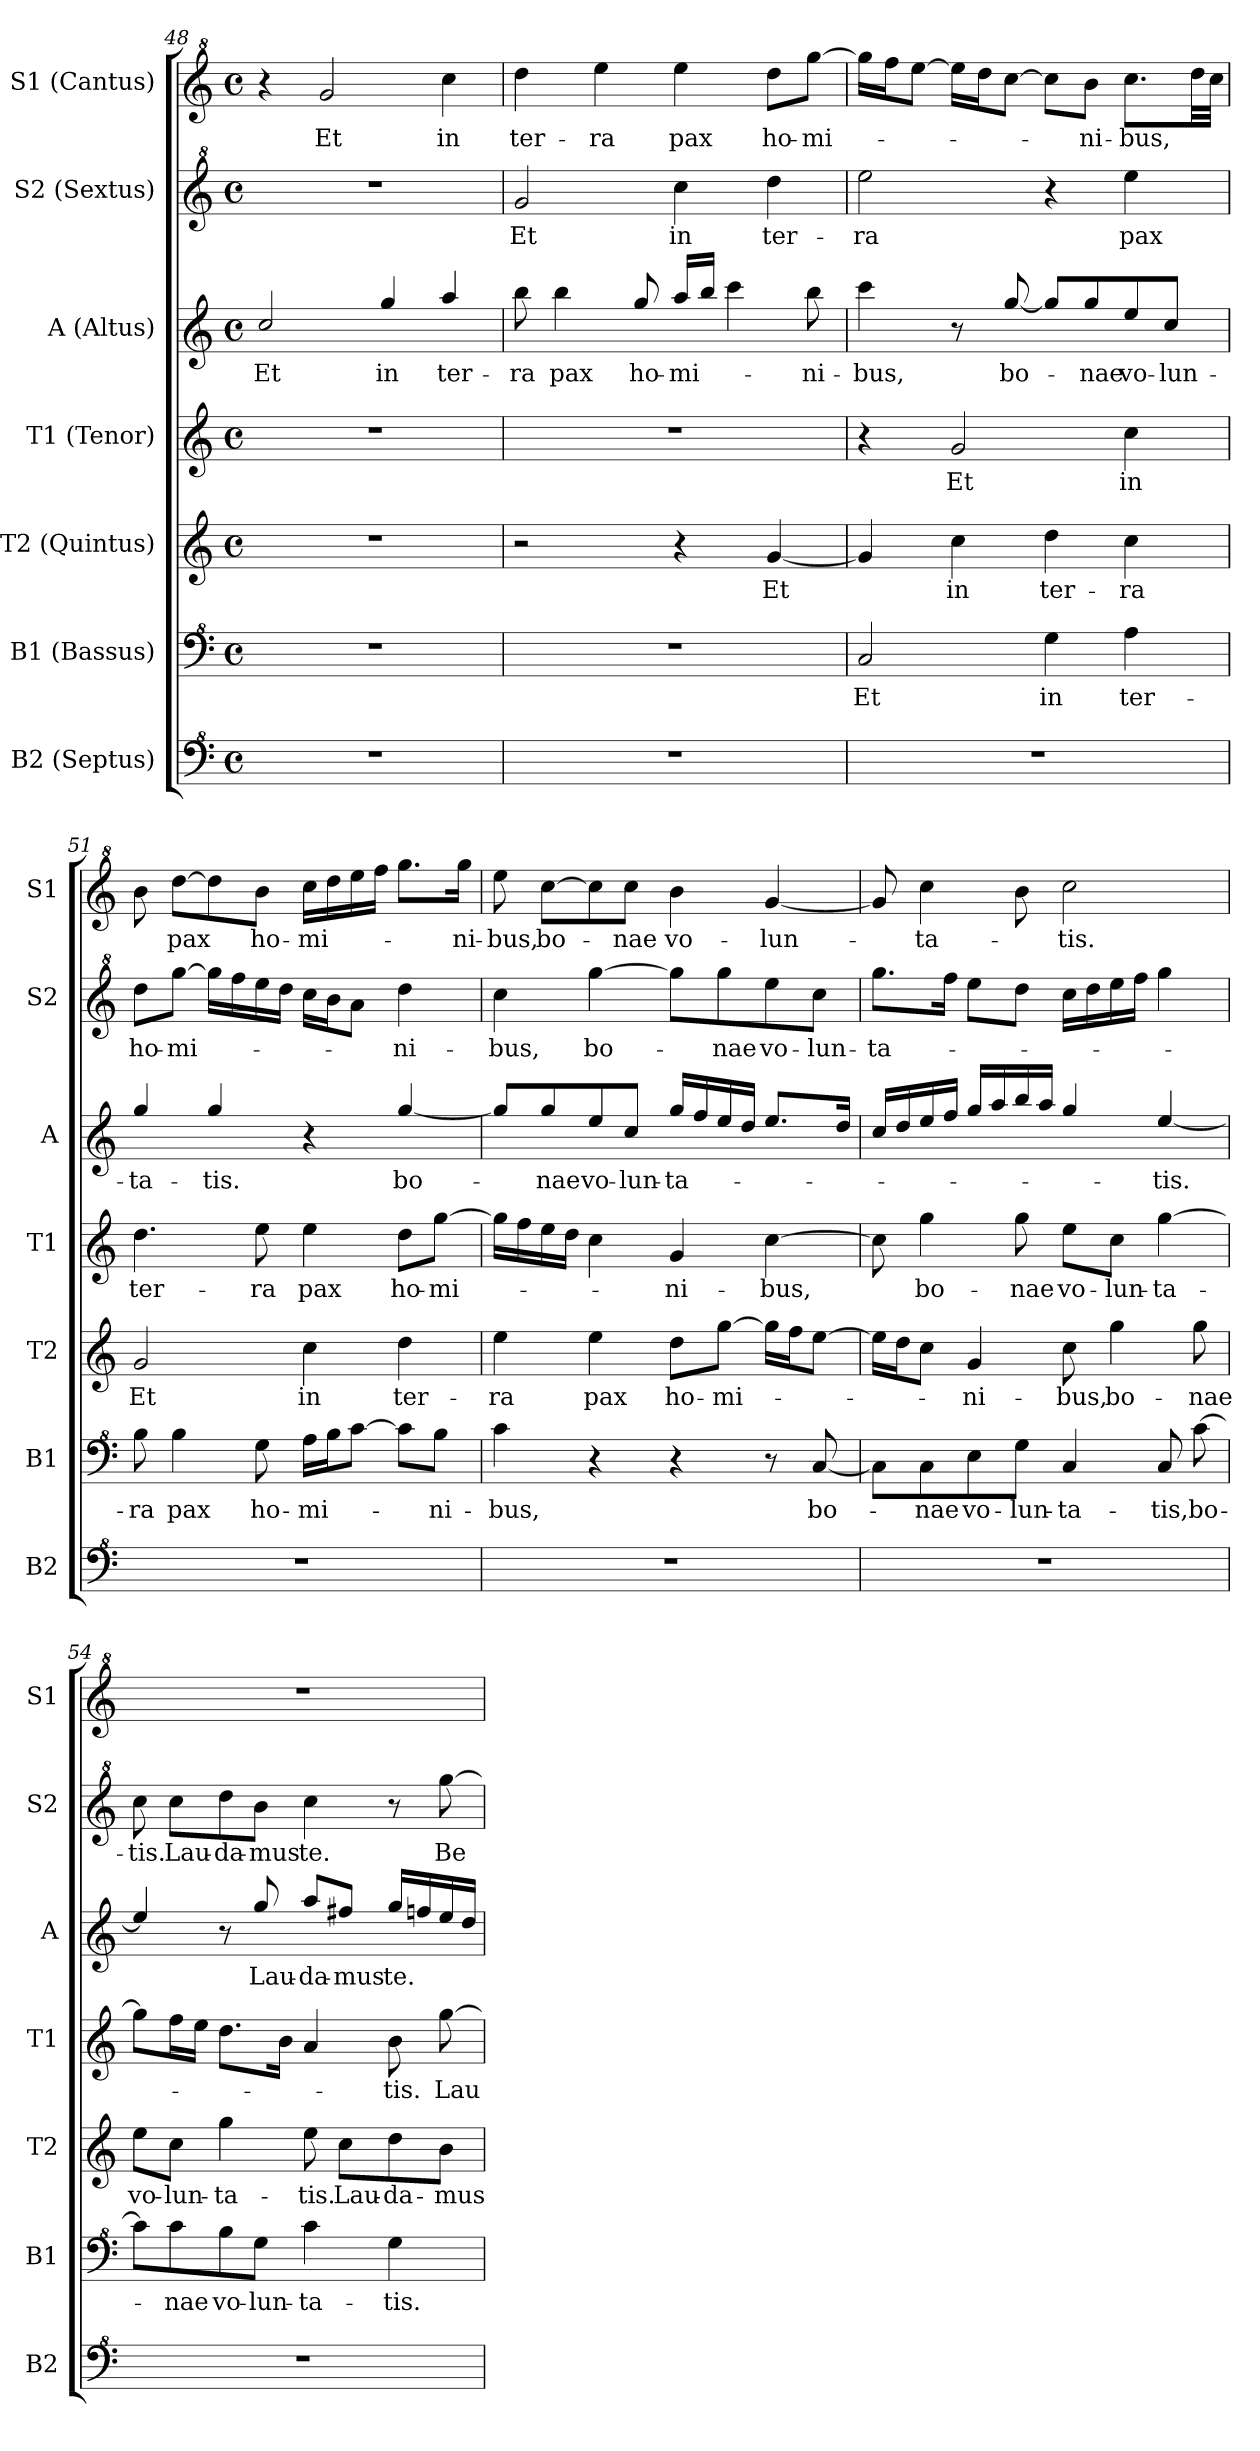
**kern	**kern	**text	**kern	**text	**kern	**text	**kern	**text	**kern	**text	**kern	**text
*part7	*part6	*part6	*part5	*part5	*part4	*part4	*part3	*part3	*part2	*part2	*part1	*part1
*staff7	*staff6	*staff6	*staff5	*staff5	*staff4	*staff4	*staff3	*staff3	*staff2	*staff2	*staff1	*staff1
*I"B2 (Septus)	*I"B1 (Bassus)	*	*I"T2 (Quintus)	*	*I"T1 (Tenor)	*	*I"A (Altus)	*	*I"S2 (Sextus)	*	*I"S1 (Cantus)	*
*I'B2	*I'B1	*	*I'T2	*	*I'T1	*	*I'A	*	*I'S2	*	*I'S1	*
*clefF^4	*clefF^4	*	*clefG2	*	*clefG2	*	*clefG2	*	*clefG^2	*	*clefG^2	*
*k[]	*k[]	*	*k[]	*	*k[]	*	*k[]	*	*k[]	*	*k[]	*
*M4/4	*M4/4	*	*M4/4	*	*M4/4	*	*M4/4	*	*M4/4	*	*M4/4	*
*met(c)	*met(c)	*	*met(c)	*	*met(c)	*	*met(c)	*	*met(c)	*	*met(c)	*
=48X2	=48X2	=48X2	=48X2	=48X2	=48X2	=48X2	=48X2	=48X2	=48X2	=48X2	=48X2	=48X2
!	!	!	!	!	!	!	!	!LO:LY:b	!	!	!	!
1r	1r	.	1r	.	1r	.	2cc/	Et	1r	.	4r	.
!	!	!	!	!	!	!	!	!	!	!	!	!LO:LY:b
.	.	.	.	.	.	.	.	.	.	.	2gg/	Et
!	!	!	!	!	!	!	!	!LO:LY:b	!	!	!	!
.	.	.	.	.	.	.	4gg/	in	.	.	.	.
!	!	!	!	!	!	!	!	!LO:LY:b	!	!	!	!LO:LY:b
.	.	.	.	.	.	.	4aa/	ter-	.	.	4ccc\	in
=49	=49	=49	=49	=49	=49	=49	=49	=49	=49	=49	=49	=49
!	!	!	!	!	!	!	!	!LO:LY:b	!	!LO:LY:b	!	!LO:LY:b
1r	1r	.	2r	.	1r	.	8bb\	-ra	2gg/	Et	4ddd\	ter-
!	!	!	!	!	!	!	!	!LO:LY:b	!	!	!	!
.	.	.	.	.	.	.	4bb\	pax	.	.	.	.
!	!	!	!	!	!	!	!	!	!	!	!	!LO:LY:b
.	.	.	.	.	.	.	.	.	.	.	4eee\	-ra
!	!	!	!	!	!	!	!	!LO:LY:b	!	!	!	!
.	.	.	.	.	.	.	8gg/	ho-	.	.	.	.
!	!	!	!	!	!	!	!	!LO:LY:b	!	!LO:LY:b	!	!LO:LY:b
.	.	.	4r	.	.	.	16aa/LL	-mi-	4ccc\	in	4eee\	pax
.	.	.	.	.	.	.	16bb/JJ	.	.	.	.	.
.	.	.	.	.	.	.	4ccc\	.	.	.	.	.
!	!	!	!	!LO:LY:b	!	!	!	!	!	!LO:LY:b	!	!LO:LY:b
.	.	.	[4g/	Et	.	.	.	.	4ddd\	ter-	8ddd\L	ho-
!	!	!	!	!	!	!	!	!LO:LY:b	!	!	!	!LO:LY:b
.	.	.	.	.	.	.	8bb\	-ni-	.	.	[8ggg\J	-mi-
!!LO:LB:g=z
=50	=50	=50	=50	=50	=50	=50	=50	=50	=50	=50	=50	=50
!	!	!LO:LY:b	!	!	!	!	!	!LO:LY:b	!	!LO:LY:b	!	!
1r	2c/	Et	4g/]	.	4r	.	4ccc\	-bus,	2eee\	-ra	16ggg\LL]	.
.	.	.	.	.	.	.	.	.	.	.	16fff\J	.
.	.	.	.	.	.	.	.	.	.	.	[8eee\J	.
!	!	!	!	!LO:LY:b	!	!LO:LY:b	!	!	!	!	!	!
.	.	.	4cc\	in	2g/	Et	8r	.	.	.	16eee\LL]	.
.	.	.	.	.	.	.	.	.	.	.	16ddd\J	.
!	!	!	!	!	!	!	!	!LO:LY:b	!	!	!	!
.	.	.	.	.	.	.	[8gg/	bo-	.	.	[8ccc\J	.
!	!	!LO:LY:b	!	!LO:LY:b	!	!	!	!	!	!	!	!
.	4g\	in	4dd\	ter-	.	.	8gg/L]	.	4r	.	8ccc\L]	.
!	!	!	!	!	!	!	!	!LO:LY:b	!	!	!	!LO:LY:b
.	.	.	.	.	.	.	8gg/	-nae	.	.	8bb\J	-ni-
!	!	!LO:LY:b	!	!LO:LY:b	!	!LO:LY:b	!	!LO:LY:b	!	!LO:LY:b	!	!LO:LY:b
.	4a\	ter-	4cc\	-ra	4cc\	in	8ee/	vo-	4eee\	pax	8.ccc\L	-bus,
!	!	!	!	!	!	!	!	!LO:LY:b	!	!	!	!
.	.	.	.	.	.	.	8cc/J	-lun-	.	.	.	.
.	.	.	.	.	.	.	.	.	.	.	32ddd\LL	.
.	.	.	.	.	.	.	.	.	.	.	32ccc\JJJ	.
=51	=51	=51	=51	=51	=51	=51	=51	=51	=51	=51	=51	=51
!	!	!LO:LY:b	!	!LO:LY:b	!	!LO:LY:b	!	!LO:LY:b	!	!LO:LY:b	!	!
1r	8b\	-ra	2g/	Et	4.dd\	ter-	4gg/	-ta-	8ddd\L	ho-	8bb\	.
!	!	!LO:LY:b	!	!	!	!	!	!	!	!LO:LY:b	!	!LO:LY:b
.	4b\	pax	.	.	.	.	.	.	[8ggg\J	-mi-	[8ddd\L	pax
!	!	!	!	!	!	!	!	!LO:LY:b	!	!	!	!
.	.	.	.	.	.	.	4gg/	-tis.	16ggg\LL]	.	8ddd\]	.
.	.	.	.	.	.	.	.	.	16fff\	.	.	.
!	!	!LO:LY:b	!	!	!	!LO:LY:b	!	!	!	!	!	!LO:LY:b
.	8g\	ho-	.	.	8ee\	-ra	.	.	16eee\	.	8bb\J	ho-
.	.	.	.	.	.	.	.	.	16ddd\JJ	.	.	.
!	!	!LO:LY:b	!	!LO:LY:b	!	!LO:LY:b	!	!	!	!	!	!LO:LY:b
.	16a\LL	-mi-	4cc\	in	4ee\	pax	4r	.	16ccc\LL	.	16ccc\LL	-mi-
.	16b\J	.	.	.	.	.	.	.	16bb\J	.	16ddd\	.
.	[8cc\J	.	.	.	.	.	.	.	8aa\J	.	16eee\	.
.	.	.	.	.	.	.	.	.	.	.	16fff\JJ	.
!	!	!	!	!LO:LY:b	!	!LO:LY:b	!	!LO:LY:b	!	!LO:LY:b	!	!
.	8cc\L]	.	4dd\	ter-	8dd\L	ho-	[4gg/	bo-	4ddd\	-ni-	8.ggg\L	.
!	!	!LO:LY:b	!	!	!	!LO:LY:b	!	!	!	!	!	!
.	8b\J	-ni-	.	.	[8gg\J	-mi-	.	.	.	.	.	.
!	!	!	!	!	!	!	!	!	!	!	!	!LO:LY:b
.	.	.	.	.	.	.	.	.	.	.	16ggg\Jk	-ni-
=52	=52	=52	=52	=52	=52	=52	=52	=52	=52	=52	=52	=52
!	!	!LO:LY:b	!	!LO:LY:b	!	!	!	!	!	!LO:LY:b	!	!LO:LY:b
1r	4cc\	-bus,	4ee\	-ra	16gg\LL]	.	8gg/L]	.	4ccc\	-bus,	8eee\	-bus,
.	.	.	.	.	16ff\	.	.	.	.	.	.	.
!	!	!	!	!	!	!	!	!LO:LY:b	!	!	!	!LO:LY:b
.	.	.	.	.	16ee\	.	8gg/	-nae	.	.	[8ccc\L	bo-
.	.	.	.	.	16dd\JJ	.	.	.	.	.	.	.
!	!	!	!	!LO:LY:b	!	!	!	!LO:LY:b	!	!LO:LY:b	!	!
.	4r	.	4ee\	pax	4cc\	.	8ee/	vo-	[4ggg\	bo-	8ccc\]	.
!	!	!	!	!	!	!	!	!LO:LY:b	!	!	!	!LO:LY:b
.	.	.	.	.	.	.	8cc/J	-lun-	.	.	8ccc\J	-nae
!	!	!	!	!LO:LY:b	!	!LO:LY:b	!	!LO:LY:b	!	!	!	!LO:LY:b
.	4r	.	8dd\L	ho-	4g/	-ni-	16gg/LL	-ta-	8ggg\L]	.	4bb\	vo-
.	.	.	.	.	.	.	16ff/	.	.	.	.	.
!	!	!	!	!LO:LY:b	!	!	!	!	!	!LO:LY:b	!	!
.	.	.	[8gg\J	-mi-	.	.	16ee/	.	8ggg\	-nae	.	.
.	.	.	.	.	.	.	16dd/JJ	.	.	.	.	.
!	!	!	!	!	!	!LO:LY:b	!	!	!	!LO:LY:b	!	!LO:LY:b
.	8r	.	16gg\LL]	.	[4cc\	-bus,	8.ee/L	.	8eee\	vo-	[4gg/	-lun-
.	.	.	16ff\J	.	.	.	.	.	.	.	.	.
!	!	!LO:LY:b	!	!	!	!	!	!	!	!LO:LY:b	!	!
.	[8c/	bo-	[8ee\J	.	.	.	.	.	8ccc\J	-lun-	.	.
.	.	.	.	.	.	.	16dd/Jk	.	.	.	.	.
=53	=53	=53	=53	=53	=53	=53	=53	=53	=53	=53	=53	=53
!	!	!	!	!	!	!	!	!	!	!LO:LY:b	!	!
1r	8c\L]	.	16ee\LL]	.	8cc\]	.	16cc/LL	.	8.ggg\L	-ta-	8gg/]	.
.	.	.	16dd\J	.	.	.	16dd/	.	.	.	.	.
!	!	!LO:LY:b	!	!	!	!LO:LY:b	!	!	!	!	!	!LO:LY:b
.	8c\	-nae	8cc\J	.	4gg\	bo-	16ee/	.	.	.	4ccc\	-ta-
.	.	.	.	.	.	.	16ff/JJ	.	16fff\Jk	.	.	.
!	!	!LO:LY:b	!	!LO:LY:b	!	!	!	!	!	!	!	!
.	8e\	vo-	4g/	-ni-	.	.	16gg/LL	.	8eee\L	.	.	.
.	.	.	.	.	.	.	16aa/	.	.	.	.	.
!	!	!LO:LY:b	!	!	!	!LO:LY:b	!	!	!	!	!	!
.	8g\J	-lun-	.	.	8gg\	-nae	16bb/	.	8ddd\J	.	8bb\	.
.	.	.	.	.	.	.	16aa/JJ	.	.	.	.	.
!	!	!LO:LY:b	!	!LO:LY:b	!	!LO:LY:b	!	!	!	!	!	!LO:LY:b
.	4c/	-ta-	8cc\	-bus,	8ee\L	vo-	4gg/	.	16ccc\LL	.	2ccc\	-tis.
.	.	.	.	.	.	.	.	.	16ddd\	.	.	.
!	!	!	!	!LO:LY:b	!	!LO:LY:b	!	!	!	!	!	!
.	.	.	4gg\	bo-	8cc\J	-lun-	.	.	16eee\	.	.	.
.	.	.	.	.	.	.	.	.	16fff\JJ	.	.	.
!	!	!LO:LY:b	!	!	!	!LO:LY:b	!	!LO:LY:b	!	!	!	!
.	8c/	-tis,	.	.	[4gg\	-ta-	[4ee/	-tis.	4ggg\	.	.	.
!	!	!LO:LY:b	!	!LO:LY:b	!	!	!	!	!	!	!	!
.	[8cc\	bo-	8gg\	-nae	.	.	.	.	.	.	.	.
!!LO:PB:g=z
=54	=54	=54	=54	=54	=54	=54	=54	=54	=54	=54	=54	=54
!	!	!	!	!LO:LY:b	!	!	!	!	!	!LO:LY:b	!	!
1r	8cc\L]	.	8ee\L	vo-	8gg\L]	.	4ee/]	.	8ccc\	-tis.	1r	.
!	!	!LO:LY:b	!	!LO:LY:b	!	!	!	!	!	!LO:LY:b	!	!
.	8cc\	-nae	8cc\J	-lun-	16ff\L	.	.	.	8ccc\L	Lau-	.	.
.	.	.	.	.	16ee\JJ	.	.	.	.	.	.	.
!	!	!LO:LY:b	!	!LO:LY:b	!	!	!	!	!	!LO:LY:b	!	!
.	8b\	vo-	4gg\	-ta-	8.dd\L	.	8r	.	8ddd\	-da-	.	.
!	!	!LO:LY:b	!	!	!	!	!	!LO:LY:b	!	!LO:LY:b	!	!
.	8g\J	-lun-	.	.	.	.	8gg/	Lau-	8bb\J	-mus	.	.
.	.	.	.	.	16b\Jk	.	.	.	.	.	.	.
!	!	!LO:LY:b	!	!LO:LY:b	!	!	!	!LO:LY:b	!	!LO:LY:b	!	!
.	4cc\	-ta-	8ee\	-tis.	4a/	.	8aa/L	-da-	4ccc\	te.	.	.
!	!	!	!	!LO:LY:b	!	!	!	!LO:LY:b	!	!	!	!
.	.	.	8cc\L	Lau-	.	.	8ff#X/J	-mus	.	.	.	.
!	!	!LO:LY:b	!	!LO:LY:b	!	!LO:LY:b	!	!LO:LY:b	!	!	!	!
.	4g\	-tis.	8dd\	-da-	8b\	-tis.	16gg/LL	te.	8r	.	.	.
.	.	.	.	.	.	.	16ffn/	.	.	.	.	.
!	!	!	!	!LO:LY:b	!	!LO:LY:b	!	!	!	!LO:LY:b	!	!
.	.	.	8b\J	-mus	[8gg\	Lau-	16ee/	.	[8ggg\	Be-	.	.
.	.	.	.	.	.	.	16dd/JJ	.	.	.	.	.
=	=	=	=	=	=	=	=	=	=	=	=	=
*-	*-	*-	*-	*-	*-	*-	*-	*-	*-	*-	*-	*-
